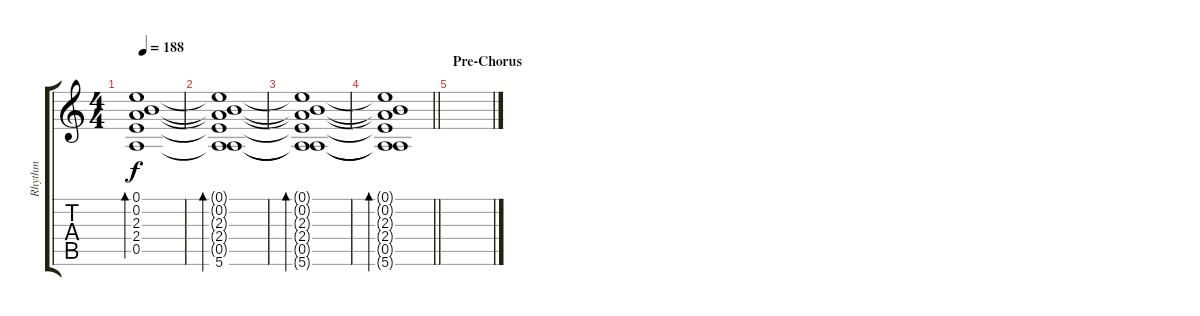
\track ("Rhythm" "Rhythm") {instrument acousticguitarsteel}
\staff {score tabs}
\tuning (E4 B3 G3 D3 A2 E2) {hide}
\ts (4 4)
\tempo 188
\clef g2
\ks c
(0.1 0.2 2.3 2.4 0.5).1{bd 240 dy f} |
(0.1{t} 0.2{t} 2.3{t} 2.4{t} 0.5{t} 5.6).1{bd 240} |
(0.1{t} 0.2{t} 2.3{t} 2.4{t} 0.5{t} 5.6{t}).1{bd 240} |
\barLineRight lightlight
(0.1{t} 0.2{t} 2.3{t} 2.4{t} 0.5{t} 5.6{t}).1{bd 240} |
\section ("" "Pre-Chorus")
